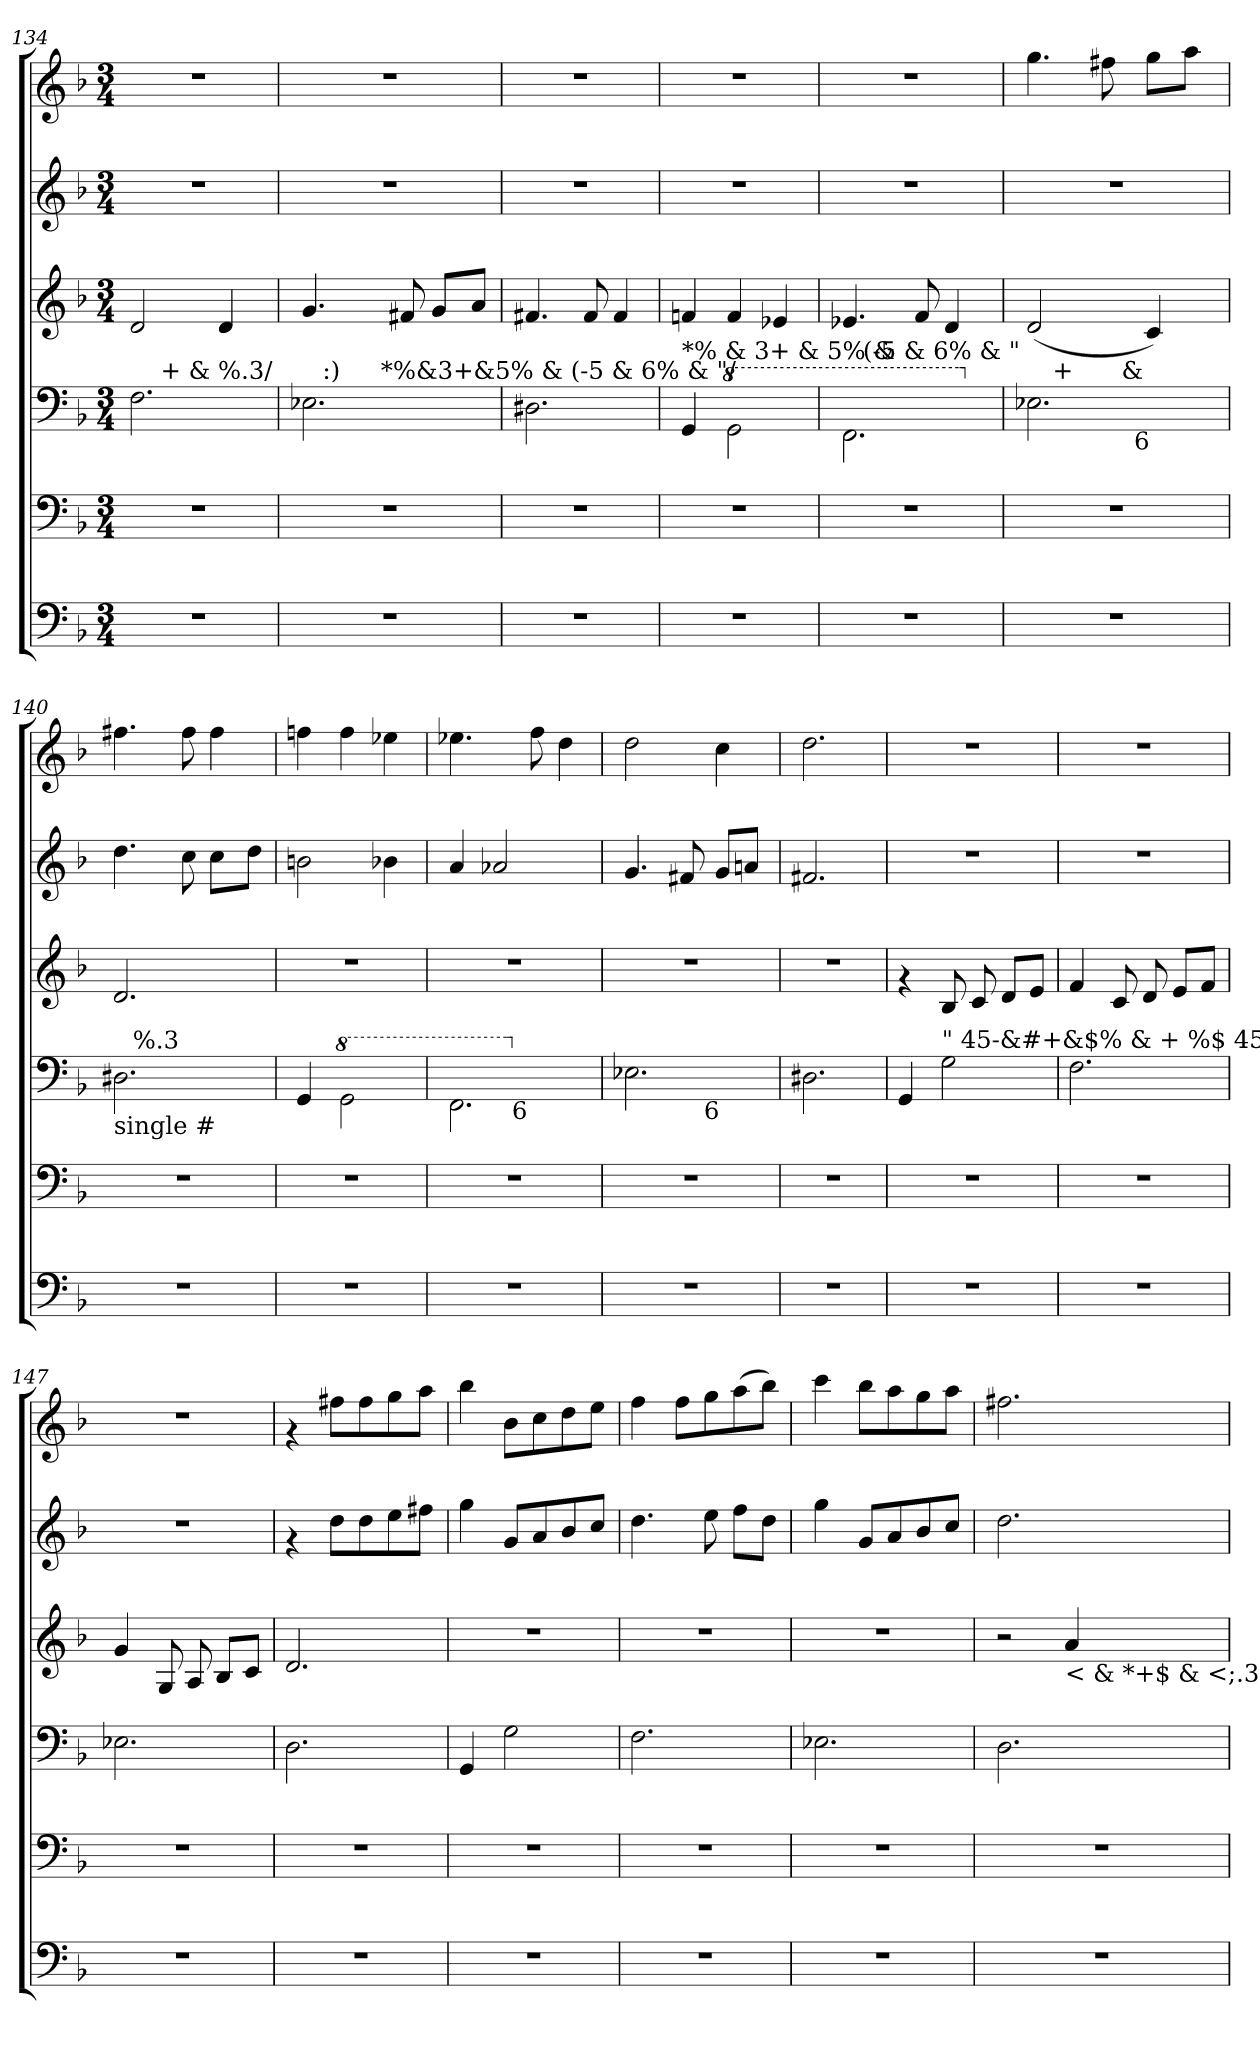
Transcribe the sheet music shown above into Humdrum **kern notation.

**kern	**kern	**kern	**kern	**kern	**kern
*part6	*part5	*part4	*part3	*part2	*part1
*staff6	*staff5	*staff4	*staff3	*staff2	*staff1
*clefF4	*clefF4	*clefF4	*clefG2	*clefG2	*clefG2
*k[b-]	*k[b-]	*k[b-]	*k[b-]	*k[b-]	*k[b-]
*F:	*F:	*F:	*F:	*F:	*F:
*M3/4	*M3/4	*M3/4	*M3/4	*M3/4	*M3/4
=134	=134	=134	=134	=134	=134
*	*	*^	*	*	*
2.r	2.r	2.F\	8ryy	2d/	2.r	2.r
!	!	!	!LO:TX:a:t=+ & %.3/	!	!	!
.	.	.	2ryy	.	.	.
.	.	.	.	4d/	.	.
.	.	.	8ryy	.	.	.
=135	=135	=135	=135	=135	=135	=135
*	*	*	*^	*	*	*
2.r	2.r	2.E-X\	16ryy	4ryy	4.g/	2.r	2.r
!	!	!	!LO:TX:a:t=&colon;)	!	!	!	!
.	.	.	2ryy	.	.	.	.
.	.	.	.	16ryy	.	.	.
!	!	!	!	!LO:TX:a:t=*%&3+&5% & (-5 & 6% & "/	!	!	!
.	.	.	.	4..ryy	.	.	.
.	.	.	.	.	8f#X/	.	.
.	.	.	.	.	8g/L	.	.
.	.	.	8.ryy	.	.	.	.
.	.	.	.	.	8a/J	.	.
=136	=136	=136	=136	=136	=136	=136	=136
!	!	!LO:TX:b:t=single #	!	!	!	!	!
*	*	*v	*v	*v	*	*	*
2.r	2.r	2.D#\	4.f#X/	2.r	2.r
.	.	.	8f#/	.	.
.	.	.	4f#/	.	.
=137	=137	=137	=137	=137	=137
!	!	!LO:TX:a:t=*% & 3+ & 5% &	!	!	!
2.r	2.r	4GG/	4fn/	2.r	2.r
*	*	*8va	*	*	*
.	.	2G\	4f/	.	.
.	.	.	4e-X/	.	.
=138	=138	=138	=138	=138	=138
*	*	*^	*	*	*
2.r	2.r	2.F\	16ryy	4.e-X/	2.r	2.r
!	!	!	!LO:TX:a:t=(-5 & 6% & "	!	!	!
.	.	.	2ryy	.	.	.
.	.	.	.	8f/	.	.
.	.	.	.	4d/	.	.
.	.	.	8.ryy	.	.	.
*	*	*v	*v	*	*	*
=139	=139	=139	=139	=139	=139
*	*	*X8va	*	*	*
*	*	*^	*	*	*
*	*	*	*^	*	*	*
*	*	*	*	*^	*	*	*
2.r	2.r	2.E-X\	16.ryy	4..ryy	4...ryy	(<2d/	2.r	4.gg\
!	!	!	!LO:TX:a:t=+	!	!	!	!	!
.	.	.	2ryy	.	.	.	.	.
.	.	.	.	.	.	.	.	8ff#X\
!	!	!	!	!LO:TX:a:t=&	!	!	!	!
.	.	.	.	4ryy	.	.	.	.
!	!	!	!	!	!LO:TX:b:t=6	!	!	!
.	.	.	.	.	4ryy	.	.	.
.	.	.	.	.	.	4c/)	.	8gg\L
.	.	.	8ryy	.	.	.	.	.
.	.	.	.	.	.	.	.	8aa\J
.	.	.	.	16ryy	.	.	.	.
.	.	.	32ryy	.	32ryy	.	.	.
=140	=140	=140	=140	=140	=140	=140	=140	=140
!	!	!LO:TX:b:t=single #	!	!	!	!	!	!
*	*	*	*v	*v	*v	*	*	*
2.r	2.r	2.D#\	16ryy	2.d/	4.dd\	4.ff#X\
!	!	!	!LO:TX:a:t=%.3	!	!	!
.	.	.	2ryy	.	.	.
.	.	.	.	.	8cc\	8ff#\
.	.	.	.	.	8cc\L	4ff#\
.	.	.	8.ryy	.	.	.
.	.	.	.	.	8dd\J	.
*	*	*v	*v	*	*	*
=141	=141	=141	=141	=141	=141
2.r	2.r	4GG/	2.r	2bn\	4ffn\
*	*	*8va	*	*	*
.	.	2G\	.	.	4ff\
.	.	.	.	4b-X\	4ee-X\
=142	=142	=142	=142	=142	=142
*	*	*^	*	*	*
2.r	2.r	2.F\	4ryy	2.r	4a/	4.ee-X\
.	.	.	16ryy	.	2a-X/	.
!	!	!	!LO:TX:b:t=6	!	!	!
.	.	.	4..ryy	.	.	.
.	.	.	.	.	.	8ff\
.	.	.	.	.	.	4dd\
=143	=143	=143	=143	=143	=143	=143
*	*	*X8va	*	*	*	*
2.r	2.r	2.E-X\	4...ryy	2.r	4.g/	2dd\
.	.	.	.	.	8f#X/	.
!	!	!	!LO:TX:b:t=6	!	!	!
.	.	.	4ryy	.	.	.
.	.	.	.	.	8g/L	4cc\
.	.	.	.	.	8an/J	.
.	.	.	32ryy	.	.	.
=144	=144	=144	=144	=144	=144	=144
!	!	!LO:TX:b:t=single #	!	!	!	!
*	*	*v	*v	*	*	*
2.r	2.r	2.D#\	2.r	2.f#X/	2.dd\
!!LO:PB:g=z
=145	=145	=145	=145	=145	=145
2.r	2.r	4GG/	4rf	2.r	2.r
!	!	!LO:TX:a:t=" 45-&#+&$% & + %$ 45-&#+&$% & +3/ %$ 45-&#+&$% & +3	!	!	!
.	.	2G\	8B-/	.	.
.	.	.	8c/	.	.
.	.	.	8d/L	.	.
.	.	.	8e/J	.	.
=146	=146	=146	=146	=146	=146
2.r	2.r	2.F\	4f/	2.r	2.r
.	.	.	8c/	.	.
.	.	.	8d/	.	.
.	.	.	8e/L	.	.
.	.	.	8f/J	.	.
=147	=147	=147	=147	=147	=147
2.r	2.r	2.E-X\	4g/	2.r	2.r
.	.	.	8G/	.	.
.	.	.	8A/	.	.
.	.	.	8B-/L	.	.
.	.	.	8c/J	.	.
=148	=148	=148	=148	=148	=148
2.r	2.r	2.D\	2.d/	4rf	4rf
.	.	.	.	8dd\L	8ff#X\L
.	.	.	.	8dd\	8ff#\
.	.	.	.	8ee\	8gg\
.	.	.	.	8ff#X\J	8aa\J
=149	=149	=149	=149	=149	=149
2.r	2.r	4GG/	2.r	4gg\	4bb-\
.	.	2G\	.	8g/L	8b-\L
.	.	.	.	8a/	8cc\
.	.	.	.	8b-/	8dd\
.	.	.	.	8cc/J	8ee\J
=150	=150	=150	=150	=150	=150
2.r	2.r	2.F\	2.r	4.dd\	4ff\
.	.	.	.	.	8ff\L
.	.	.	.	8ee\	8gg\
.	.	.	.	8ff\L	(<8aa\
.	.	.	.	8dd\J	8bb-\J)
!!LO:LB:g=z
=151	=151	=151	=151	=151	=151
2.r	2.r	2.E-X\	2.r	4gg\	4ccc\
.	.	.	.	8g/L	8bb-\L
.	.	.	.	8a/	8aa\
.	.	.	.	8b-/	8gg\
.	.	.	.	8cc/J	8aa\J
=152	=152	=152	=152	=152	=152
2.r	2.r	2.D\	2r	2.dd\	2.ff#X\
!	!	!	!LO:TX:b:t=< & *+$ & <;.3	!	!
.	.	.	4a/	.	.
=	=	=	=	=	=
*-	*-	*-	*-	*-	*-
